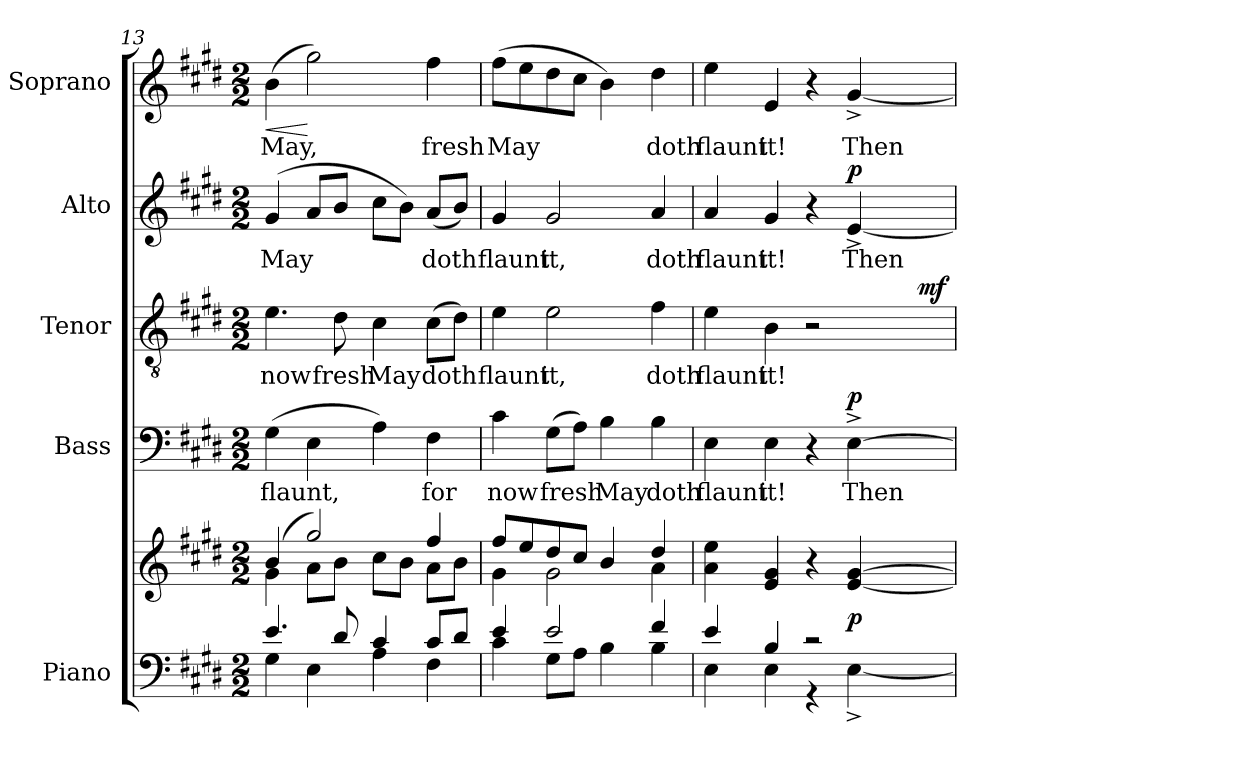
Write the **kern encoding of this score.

**kern	**kern	**dynam	**kern	**text	**dynam	**kern	**text	**dynam	**kern	**text	**dynam	**kern	**text	**dynam
*part5	*part5	*part5	*part4	*part4	*part4	*part3	*part3	*part3	*part2	*part2	*part2	*part1	*part1	*part1
*staff6	*staff5	*staff5/6	*staff4	*staff4	*staff4	*staff3	*staff3	*staff3	*staff2	*staff2	*staff2	*staff1	*staff1	*staff1
*I"Piano	*	*	*I"Bass	*	*	*I"Tenor	*	*	*I"Alto	*	*	*I"Soprano	*	*
*I'Pno.	*	*	*I'B.	*	*	*I'T.	*	*	*I'A.	*	*	*I'S.	*	*
*clefF4	*clefG2	*	*clefF4	*	*	*clefGv2	*	*	*clefG2	*	*	*clefG2	*	*
*	*	*	*	*	*	*ITrd7c12	*	*	*	*	*	*	*	*
*k[f#c#g#d#]	*k[f#c#g#d#]	*	*k[f#c#g#d#]	*	*	*k[f#c#g#d#]	*	*	*k[f#c#g#d#]	*	*	*k[f#c#g#d#]	*	*
*E:	*E:	*	*E:	*	*	*E:	*	*	*E:	*	*	*E:	*	*
*M2/2	*M2/2	*	*M2/2	*	*	*M2/2	*	*	*M2/2	*	*	*M2/2	*	*
=13	=13	=13	=13	=13	=13	=13	=13	=13	=13	=13	=13	=13	=13	=13
*^	*^	*	*	*	*	*	*	*	*	*	*	*	*	*
!	!	!	!	!	!	!LO:LY:b:color=#000000	!	!	!	!	!	!	!	!	!	!
!	!	!	!	!	!	!	!	!	!LO:LY:b:color=#000000	!	!	!	!	!	!	!
!	!	!	!	!	!	!	!	!	!	!	!	!LO:LY:b:color=#000000	!	!	!	!
!	!	!	!	!	!	!	!	!	!	!	!	!	!	!	!LO:LY:b:color=#000000	!LO:HP:b
4.ei/	4G#i\	(4bi/	4g#i\	.	(4G#i\	flaunt,	.	4.Ei\	now	.	(4g#i/	May	.	(4bi\	May,	<
.	4Ei\	2gg#i/)	8ai\L	.	4Ei\	.	.	.	.	.	8ai/L	.	.	2gg#i\)	.	[
!	!	!	!	!	!	!	!	!	!LO:LY:b:color=#000000	!	!	!	!	!	!	!
8d#i/	.	.	8bi\J	.	.	.	.	8D#i\	fresh	.	8bi/J	.	.	.	.	.
!	!	!	!	!	!	!	!	!	!LO:LY:b:color=#000000	!	!	!	!	!	!	!
4c#i/	4Ai\	.	8cc#i\L	.	4Ai\)	.	.	4C#i\	May	.	8cc#i\L	.	.	.	.	.
.	.	.	8bi\J	.	.	.	.	.	.	.	8bi\J)	.	.	.	.	.
!	!	!	!	!	!	!LO:LY:b:color=#000000	!	!	!	!	!	!	!	!	!	!
!	!	!	!	!	!	!	!	!	!LO:LY:b:color=#000000	!	!	!	!	!	!	!
!	!	!	!	!	!	!	!	!	!	!	!	!LO:LY:b:color=#000000	!	!	!	!
!	!	!	!	!	!	!	!	!	!	!	!	!	!	!	!LO:LY:b:color=#000000	!
8c#i/L	4F#i\	4ff#i/	8ai\L	.	4F#i\	for	.	(8C#i\L	doth	.	(8ai/L	doth	.	4ff#i\	fresh	.
8d#i/J	.	.	8bi\J	.	.	.	.	8D#i\J)	.	.	8bi/J)	.	.	.	.	.
=14	=14	=14	=14	=14	=14	=14	=14	=14	=14	=14	=14	=14	=14	=14	=14	=14
!	!	!	!	!	!	!LO:LY:b:color=#000000	!	!	!	!	!	!	!	!	!	!
!	!	!	!	!	!	!	!	!	!LO:LY:b:color=#000000	!	!	!	!	!	!	!
!	!	!	!	!	!	!	!	!	!	!	!	!LO:LY:b:color=#000000	!	!	!	!
!	!	!	!	!	!	!	!	!	!	!	!	!	!	!	!LO:LY:b:color=#000000	!
4ei/	4c#i\	8ff#i/L	4g#i\	.	4c#i\	now	.	4Ei\	flaunt	.	4g#i/	flaunt	.	(8ff#i\L	May	.
.	.	8eei/	.	.	.	.	.	.	.	.	.	.	.	8eei\	.	.
!	!	!	!	!	!	!LO:LY:b:color=#000000	!	!	!	!	!	!	!	!	!	!
!	!	!	!	!	!	!	!	!	!LO:LY:b:color=#000000	!	!	!	!	!	!	!
!	!	!	!	!	!	!	!	!	!	!	!	!LO:LY:b:color=#000000	!	!	!	!
2ei/	8G#i\L	8dd#i/	2g#i\	.	(8G#i\L	fresh	.	2Ei\	it,	.	2g#i/	it,	.	8dd#i\	.	.
.	8Ai\J	8cc#i/J	.	.	8Ai\J)	.	.	.	.	.	.	.	.	8cc#i\J	.	.
!	!	!	!	!	!	!LO:LY:b:color=#000000	!	!	!	!	!	!	!	!	!	!
.	4Bi\	4bi/	.	.	4Bi\	May	.	.	.	.	.	.	.	4bi\)	.	.
!	!	!	!	!	!	!LO:LY:b:color=#000000	!	!	!	!	!	!	!	!	!	!
!	!	!	!	!	!	!	!	!	!LO:LY:b:color=#000000	!	!	!	!	!	!	!
!	!	!	!	!	!	!	!	!	!	!	!	!LO:LY:b:color=#000000	!	!	!	!
!	!	!	!	!	!	!	!	!	!	!	!	!	!	!	!LO:LY:b:color=#000000	!
4f#i/	4Bi\	4dd#i/	4ai\	.	4Bi\	doth	.	4F#i\	doth	.	4ai/	doth	.	4dd#i\	doth	.
*	*	*v	*v	*	*	*	*	*	*	*	*	*	*	*	*	*
=15	=15	=15	=15	=15	=15	=15	=15	=15	=15	=15	=15	=15	=15	=15	=15
*	*	*^	*	*	*	*	*	*	*	*	*	*	*	*	*
!	!	!	!	!	!	!LO:LY:b:color=#000000	!	!	!	!	!	!	!	!	!	!
*	*	*v	*v	*	*	*	*	*	*	*	*	*	*	*	*	*
*	*	*^	*	*	*	*	*	*	*	*	*	*	*	*	*
!	!	!	!	!	!	!	!	!	!LO:LY:b:color=#000000	!	!	!	!	!	!	!
*	*	*v	*v	*	*	*	*	*	*	*	*	*	*	*	*	*
*	*	*^	*	*	*	*	*	*	*	*	*	*	*	*	*
!	!	!	!	!	!	!	!	!	!	!	!	!LO:LY:b:color=#000000	!	!	!	!
*	*	*v	*v	*	*	*	*	*	*	*	*	*	*	*	*	*
*	*	*^	*	*	*	*	*	*	*	*	*	*	*	*	*
!	!	!	!	!	!	!	!	!	!	!	!	!	!	!	!LO:LY:b:color=#000000	!
*	*	*v	*v	*	*	*	*	*^	*	*	*	*	*	*	*	*
4ei/	4Ei\	4ai\ 4eei	.	4Ei\	flaunt	.	4Ei\	2ryy	flaunt	.	4ai/	flaunt	.	4eei\	flaunt	.
!	!	!	!	!	!LO:LY:b:color=#000000	!	!	!	!	!	!	!	!	!	!	!
!	!	!	!	!	!	!	!	!	!LO:LY:b:color=#000000	!	!	!	!	!	!	!
!	!	!	!	!	!	!	!	!	!	!	!	!LO:LY:b:color=#000000	!	!	!	!
!	!	!	!	!	!	!	!	!	!	!	!	!	!	!	!LO:LY:b:color=#000000	!
4Bi/	4Ei\	4ei/ 4g#i	.	4Ei\	it!	.	4BBi\	.	it!	.	4g#i/	it!	.	4ei/	it!	.
2r	4r	4r	.	4r	.	.	2r	4ryy	.	.	4r	.	.	4r	.	.
!	!	!	!	!	!LO:LY:b:color=#000000	!	!	!	!	!	!	!	!	!	!	!
!	!	!	!	!	!	!	!	!	!	!	!	!LO:LY:b:color=#000000	!	!	!	!
!	!	!	!	!	!	!	!	!	!	!	!	!	!	!	!LO:LY:b:color=#000000	!
.	[4E^i\	[4ei/ [4g#i	p	[4E^i\	Then	p	.	8ryy	.	.	[4e^i/	Then	p	[4g#^i/	Then	.
.	.	.	.	.	.	.	.	16ryy	.	.	.	.	.	.	.	.
.	.	.	.	.	.	.	.	32ryy	.	.	.	.	.	.	.	.
.	.	.	.	.	.	.	.	64ryy	.	.	.	.	.	.	.	.
.	.	.	.	.	.	.	.	128...ryy	.	.	.	.	.	.	.	.
.	.	.	.	.	.	.	.	1024ryy	.	mf	.	.	.	.	.	.
*v	*v	*	*	*	*	*	*v	*v	*	*	*	*	*	*	*	*
=	=	=	=	=	=	=	=	=	=	=	=	=	=	=
*-	*-	*-	*-	*-	*-	*-	*-	*-	*-	*-	*-	*-	*-	*-
